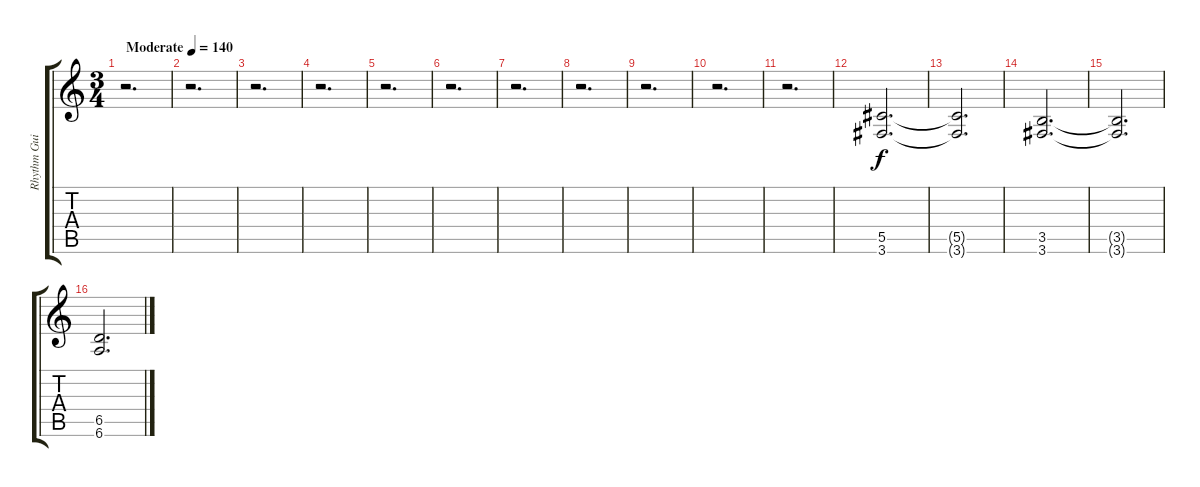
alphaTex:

\track ("Rhythm Guitar" "Rhythm Gui") {instrument overdrivenguitar}
\staff {score tabs}
\tuning (Eb4 Bb3 Gb3 Db3 Ab2 Eb2) {hide}
\ts (3 4)
\tempo (140 "Moderate")
\clef g2
\ks c
r.2{d dy f instrument overdrivenguitar} |
r.2{d} |
r.2{d} |
r.2{d} |
r.2{d} |
r.2{d} |
r.2{d} |
r.2{d} |
r.2{d} |
r.2{d} |
r.2{d} |
(5.5 3.6).2{d} |
(5.5{t} 3.6{t}).2{d} |
(3.5 3.6).2{d} |
(3.5{t} 3.6{t}).2{d} |
(6.5 6.6).2{d}
